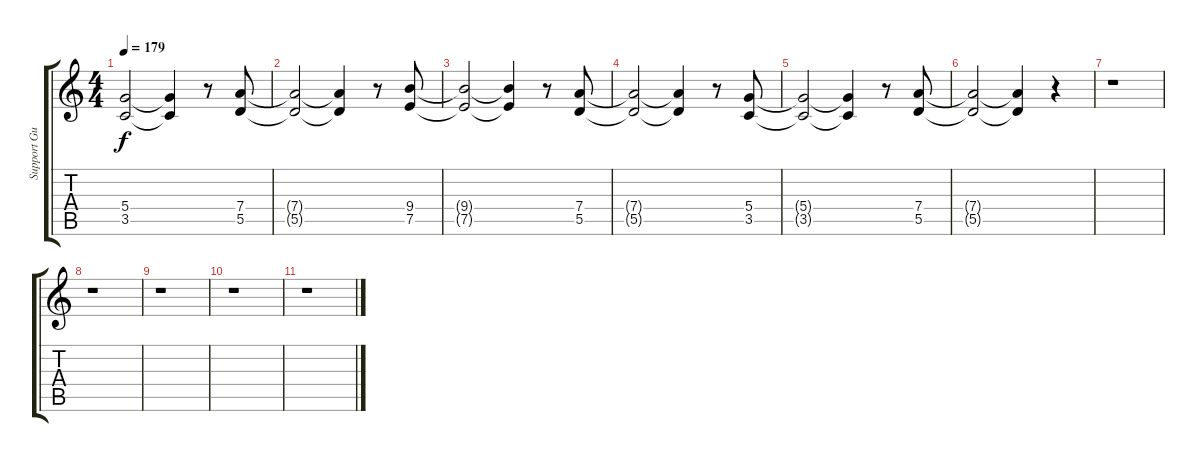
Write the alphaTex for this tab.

\track ("Support Guitar" "Support Gu") {instrument distortionguitar}
\staff {score tabs}
\tuning (E4 B3 G3 D3 A2 E2) {hide}
\ts (4 4)
\tempo 179
\clef g2
\ks c
(5.4{t} 3.5{t}).2{dy f} (5.4{t} 3.5{t}).4 r.8 (7.4 5.5).8 |
(7.4{t} 5.5{t}).2 (7.4{t} 5.5{t}).4 r.8 (9.4 7.5).8 |
(9.4{t} 7.5{t}).2 (9.4{t} 7.5{t}).4 r.8 (7.4 5.5).8 |
(7.4{t} 5.5{t}).2 (7.4{t} 5.5{t}).4 r.8 (5.4 3.5).8 |
(5.4{t} 3.5{t}).2 (5.4{t} 3.5{t}).4 r.8 (7.4 5.5).8 |
(7.4{t} 5.5{t}).2 (7.4{t} 5.5{t}).4 r.4 |
r.1 |
r.1 |
r.1 |
r.1 |
r.1
